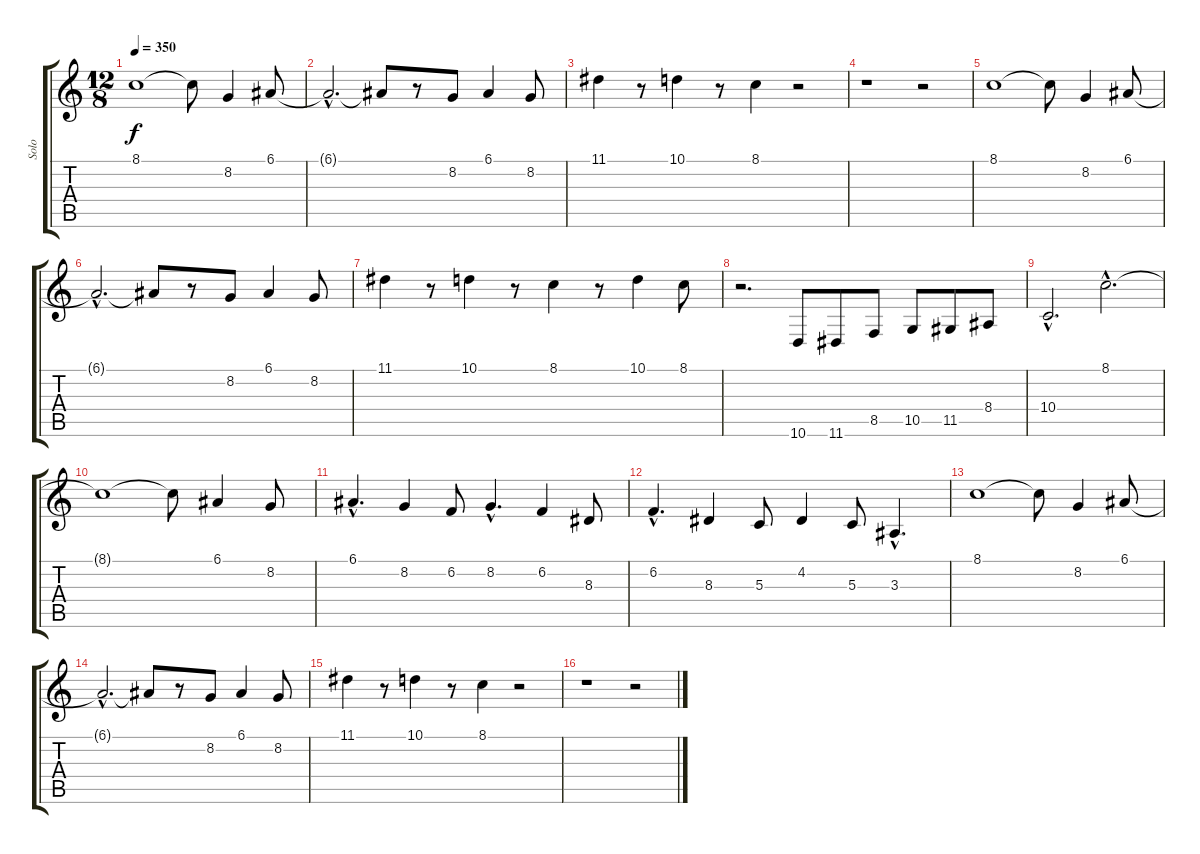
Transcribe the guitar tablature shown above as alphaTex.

\track ("Solo" "Solo") {instrument lead2sawtooth}
\staff {score tabs}
\tuning (E4 B3 G3 D3 A2 E2) {hide}
\ts (12 8)
\tempo 350
\clef g2
\ks c
8.1.1{dy f} 8.1{t}.8 8.2.4 6.1.8 |
6.1{hac t}.2{d} 6.1{t}.8 r.8 8.2.8 6.1.4 8.2.8 |
11.1.4 r.8 10.1.4 r.8 8.1.4 r.2 |
r.1 r.2 |
8.1.1 8.1{t}.8 8.2.4 6.1.8 |
6.1{hac t}.2{d} 6.1{t}.8 r.8 8.2.8 6.1.4 8.2.8 |
11.1.4 r.8 10.1.4 r.8 8.1.4 r.8 10.1.4 8.1.8 |
r.2{d} 10.6.8 11.6.8 8.5.8 10.5.8 11.5.8 8.4.8 |
10.4{hac}.2{d} 8.1{hac}.2{d} |
8.1{t}.1 8.1{t}.8 6.1.4 8.2.8 |
6.1{hac}.4{d} 8.2.4 6.2.8 8.2{hac}.4{d} 6.2.4 8.3.8 |
6.2{hac}.4{d} 8.3.4 5.3.8 4.2.4 5.3.8 3.3{hac}.4{d} |
8.1.1 8.1{t}.8 8.2.4 6.1.8 |
6.1{hac t}.2{d} 6.1{t}.8 r.8 8.2.8 6.1.4 8.2.8 |
11.1.4 r.8 10.1.4 r.8 8.1.4 r.2 |
r.1 r.2
